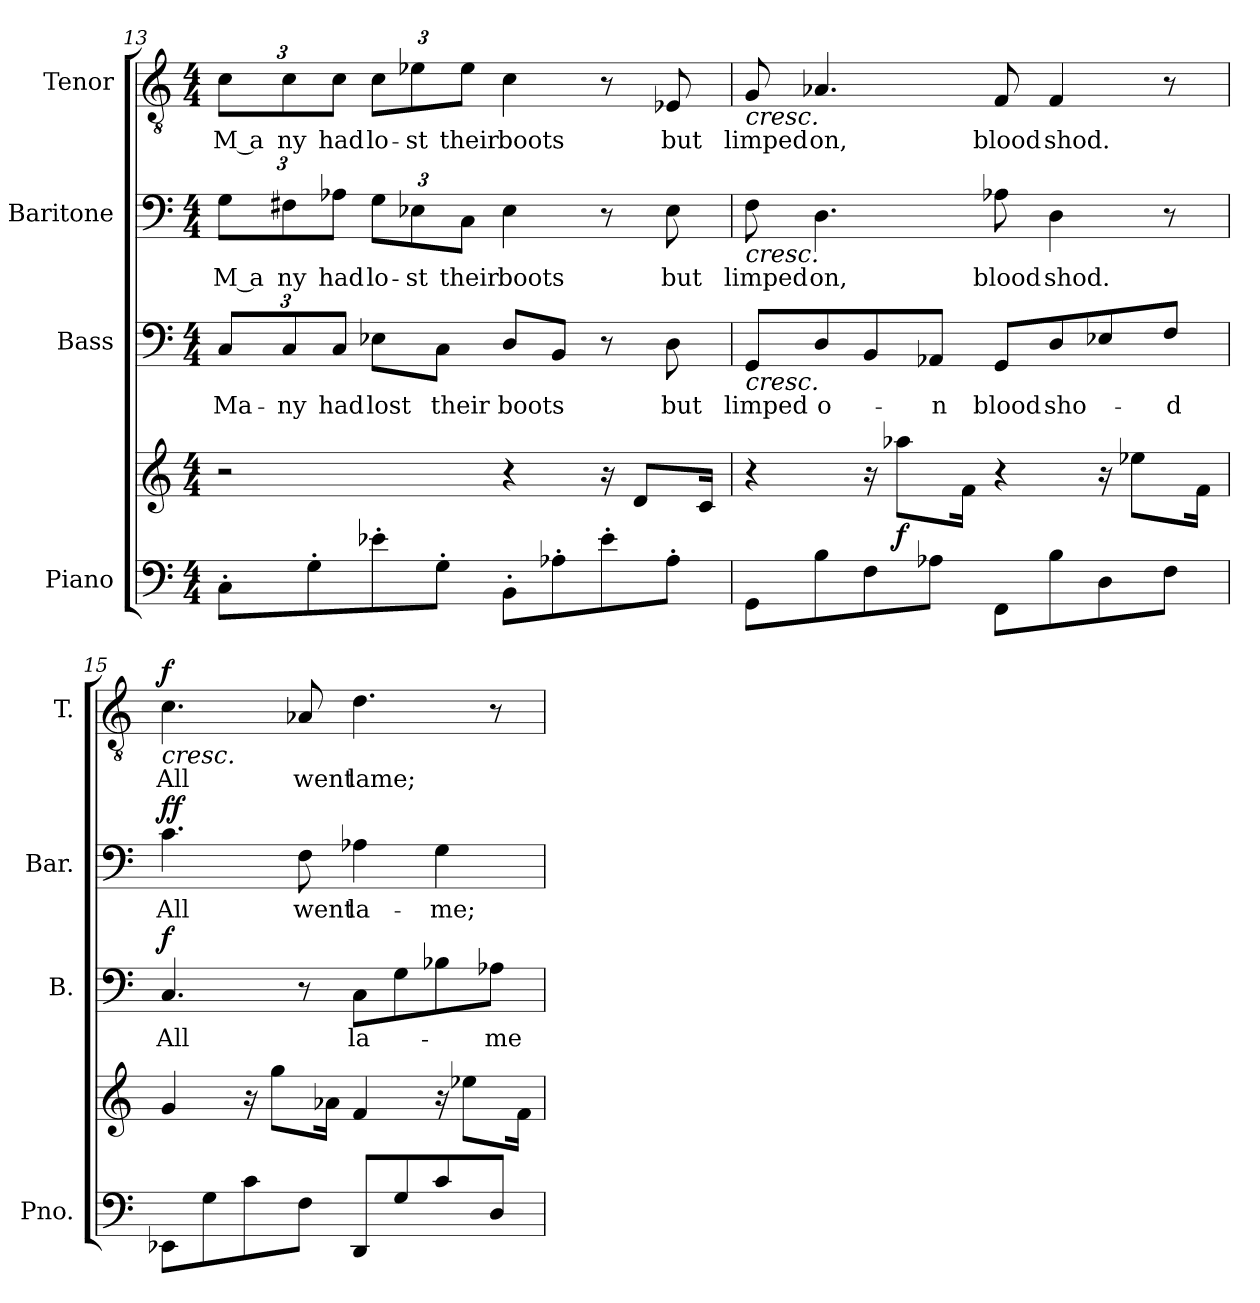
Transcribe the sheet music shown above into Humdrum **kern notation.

**kern	**kern	**dynam	**kern	**text	**dynam	**kern	**text	**dynam	**kern	**text	**dynam
*part4	*part4	*part4	*part3	*part3	*part3	*part2	*part2	*part2	*part1	*part1	*part1
*staff5	*staff4	*staff4/5	*staff3	*staff3	*staff3	*staff2	*staff2	*staff2	*staff1	*staff1	*staff1
*I"Piano	*	*	*I"Bass	*	*	*I"Baritone	*	*	*I"Tenor	*	*
*I'Pno.	*	*	*I'B.	*	*	*I'Bar.	*	*	*I'T.	*	*
!!LO:PB:g=z
*clefF4	*clefG2	*	*clefF4	*	*	*clefF4	*	*	*clefGv2	*	*
*k[]	*k[]	*	*k[]	*	*	*k[]	*	*	*k[]	*	*
*M4/4	*M4/4	*	*M4/4	*	*	*M4/4	*	*	*M4/4	*	*
*	*	*	*Xbrackettup	*	*	*	*	*	*	*	*
=13	=13	=13	=13	=13	=13	=13	=13	=13	=13	=13	=13
!	!	!	!	!LO:LY:b	!	!	!	!	!	!	!
*	*	*	*	*	*	*Xbrackettup	*	*	*	*	*
!	!	!	!	!	!	!	!LO:LY:b	!	!	!	!
*	*	*	*	*	*	*	*	*	*Xbrackettup	*	*
!	!	!	!	!	!	!	!	!	!	!LO:LY:b	!
8C'\L	2r	.	12C/L	Ma-	.	12G\L	M a	.	12c\L	M a	.
!	!	!	!	!LO:LY:b	!	!	!LO:LY:b	!	!	!LO:LY:b	!
.	.	.	12C/	-ny	.	12F#X\	-ny	.	12c\	-ny	.
8G'\	.	.	.	.	.	.	.	.	.	.	.
!	!	!	!	!LO:LY:b	!	!	!LO:LY:b	!	!	!LO:LY:b	!
.	.	.	12C/J	had	.	12A-X\J	had	.	12c\J	had	.
!	!	!	!	!LO:LY:b	!	!	!LO:LY:b	!	!	!LO:LY:b	!
8e-X'\	.	.	8E-X\L	lost	.	12G\L	lo-	.	12c\L	lo-	.
!	!	!	!	!	!	!	!LO:LY:b	!	!	!LO:LY:b	!
.	.	.	.	.	.	12E-X\	-st	.	12e-X\	-st	.
!	!	!	!	!LO:LY:b	!	!	!	!	!	!	!
8G'\J	.	.	8C\J	their	.	.	.	.	.	.	.
!	!	!	!	!	!	!	!LO:LY:b	!	!	!LO:LY:b	!
.	.	.	.	.	.	12C\J	their	.	12e-\J	their	.
!	!	!	!	!LO:LY:b	!	!	!LO:LY:b	!	!	!LO:LY:b	!
8BB'\L	4r	.	8D/L	boots	.	4E-\	boots	.	4c\	boots	.
8A-X'\	.	.	8BB/J	.	.	.	.	.	.	.	.
8e-'\	16r	.	8r	.	.	8r	.	.	8r	.	.
.	8d/L	.	.	.	.	.	.	.	.	.	.
!	!	!	!	!LO:LY:b	!	!	!LO:LY:b	!	!	!LO:LY:b	!
8A-'\J	.	.	8D\	but	.	8E-\	but	.	8E-X/	but	.
.	16c/Jk	.	.	.	.	.	.	.	.	.	.
=14	=14	=14	=14	=14	=14	=14	=14	=14	=14	=14	=14
!	!	!	!	!	!	!	!	!	!LO:TX:b:i:t=cresc.	!	!
!	!	!	!	!	!	!LO:TX:b:i:t=cresc.	!	!	!	!	!
!	!	!	!LO:TX:b:i:t=cresc.	!	!	!	!	!	!	!	!
!	!	!	!	!LO:LY:b	!	!	!LO:LY:b	!	!	!LO:LY:b	!
8GG\L	4r	.	8GG/L	limped	.	8F\	limped	.	8G/	limped	.
!	!	!	!	!LO:LY:b	!	!	!LO:LY:b	!	!	!LO:LY:b	!
8B\	.	.	8D/	o-	.	4.D\	on,	.	4.A-X/	on,	.
8F\	16r	.	8BB/	.	.	.	.	.	.	.	.
!	!	!LO:DY:b	!	!	!	!	!	!	!	!	!
.	8aa-X\L	f	.	.	.	.	.	.	.	.	.
!	!	!	!	!LO:LY:b	!	!	!	!	!	!	!
8A-X\J	.	.	8AA-X/J	-n	.	.	.	.	.	.	.
.	16f\Jk	.	.	.	.	.	.	.	.	.	.
!	!	!	!	!LO:LY:b	!	!	!LO:LY:b	!	!	!LO:LY:b	!
8FF\L	4r	.	8GG/L	blood	.	8A-X\	blood	.	8F/	blood	.
!	!	!	!	!LO:LY:b	!	!	!LO:LY:b	!	!	!LO:LY:b	!
8B\	.	.	8D/	sho-	.	4D\	shod.	.	4F/	shod.	.
8D\	16r	.	8E-X/	.	.	.	.	.	.	.	.
.	8ee-X\L	.	.	.	.	.	.	.	.	.	.
!	!	!	!	!LO:LY:b	!	!	!	!	!	!	!
8F\J	.	.	8F/J	-d	.	8r	.	.	8r	.	.
.	16f\Jk	.	.	.	.	.	.	.	.	.	.
=15	=15	=15	=15	=15	=15	=15	=15	=15	=15	=15	=15
!	!	!	!	!	!	!	!	!	!LO:TX:b:i:t=cresc.	!	!
!	!	!	!	!LO:LY:b	!LO:DY:b	!	!LO:LY:b	!LO:DY:b	!	!LO:LY:b	!LO:DY:b
8EE-X\L	4g/	.	4.C/	All	f	4.c\	All	ff	4.c\	All	f
8G\	.	.	.	.	.	.	.	.	.	.	.
8c\	16r	.	.	.	.	.	.	.	.	.	.
.	8gg\L	.	.	.	.	.	.	.	.	.	.
!	!	!	!	!	!	!	!LO:LY:b	!	!	!LO:LY:b	!
8F\J	.	.	8r	.	.	8F\	went	.	8A-X/	went	.
.	16a-X\Jk	.	.	.	.	.	.	.	.	.	.
!	!	!	!	!LO:LY:b	!	!	!LO:LY:b	!	!	!LO:LY:b	!
8DD/L	4f/	.	8C\L	la-	.	4A-X\	la-	.	4.d\	lame;	.
8G/	.	.	8G\	.	.	.	.	.	.	.	.
!	!	!	!	!	!	!	!LO:LY:b	!	!	!	!
8c/	16r	.	8B-X\	.	.	4G\	-me;	.	.	.	.
.	8ee-X\L	.	.	.	.	.	.	.	.	.	.
!	!	!	!	!LO:LY:b	!	!	!	!	!	!	!
8D/J	.	.	8A-X\J	-me	.	.	.	.	8r	.	.
.	16f\Jk	.	.	.	.	.	.	.	.	.	.
=	=	=	=	=	=	=	=	=	=	=	=
*-	*-	*-	*-	*-	*-	*-	*-	*-	*-	*-	*-
